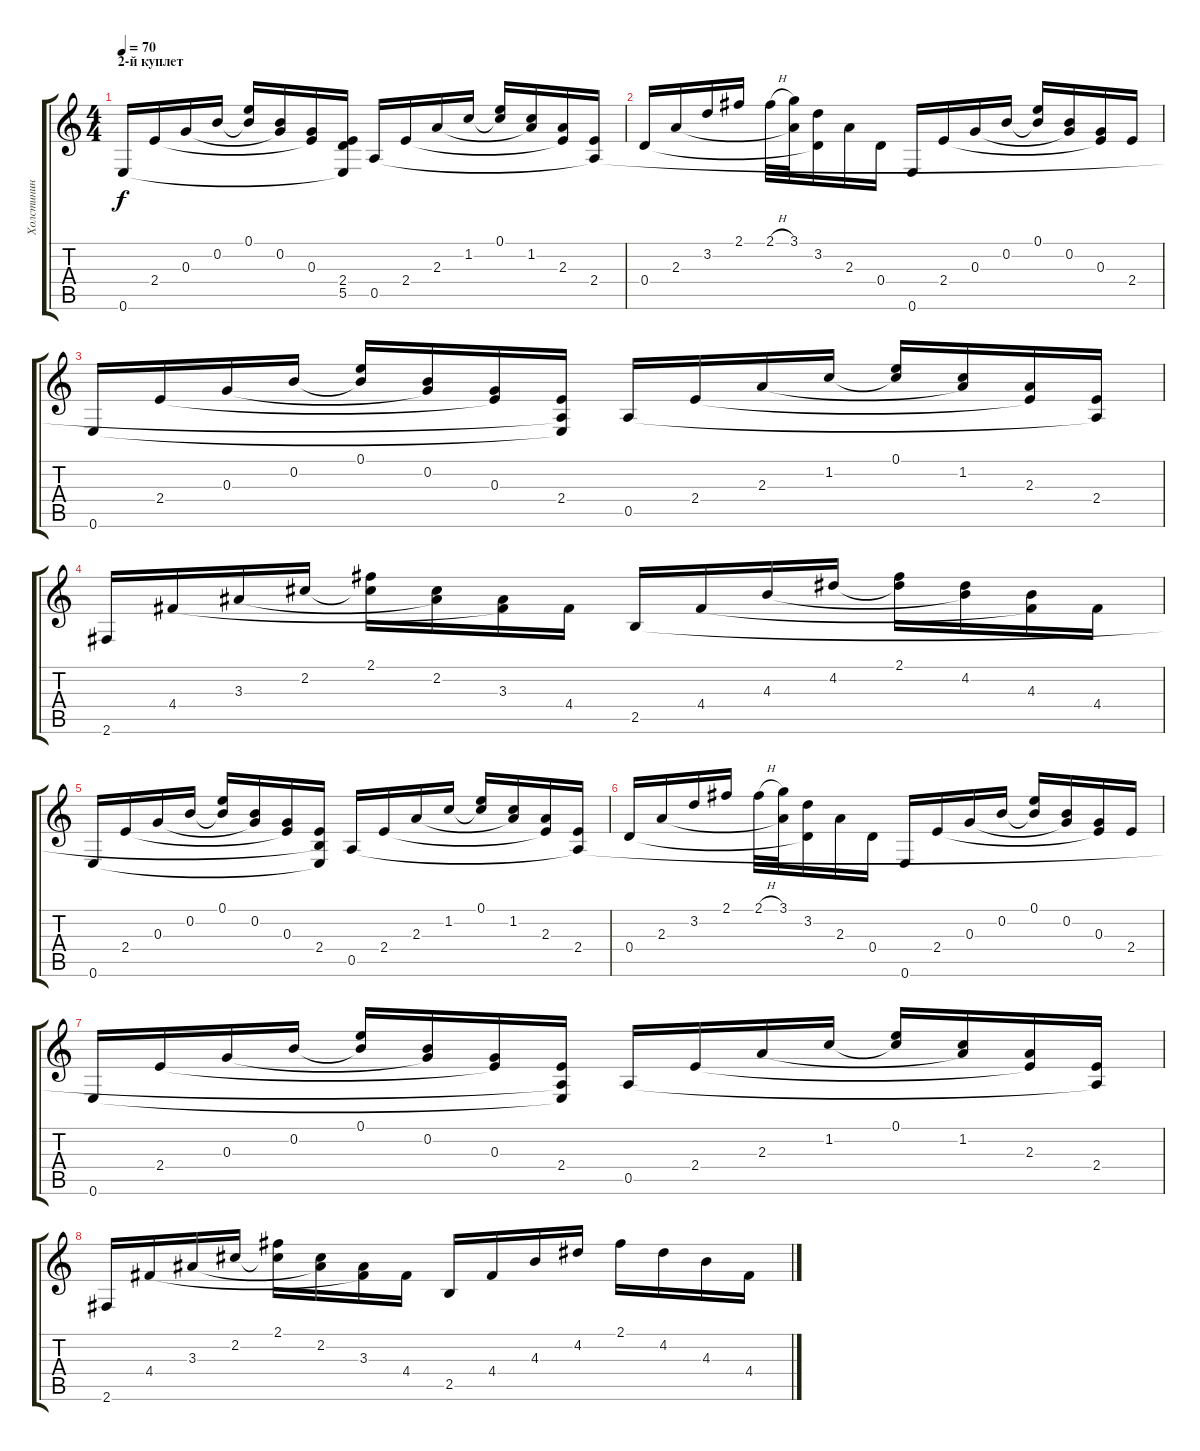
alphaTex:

\track ("Холстинин" "Холстинин") {instrument acousticguitarsteel}
\staff {score tabs}
\tuning (E4 B3 G3 D3 A2 E2) {hide}
\ts (4 4)
\section ("" "2-й куплет")
\tempo 70
\clef g2
\ks c
0.6.16{dy f} 2.4.16 0.3.16 0.2.16 (0.1 0.2{t}).16 (0.2 0.3{t}).16 (0.3 2.4{t}).16 (2.4 5.5{t} 0.6{t}).16 0.5.16 2.4.16 2.3.16 1.2.16 (0.1 1.2{t}).16 (1.2 2.3{t}).16 (2.3 2.4{t}).16 (2.4 0.5{t}).16 |
0.4.16 2.3.16 3.2.16 2.1.16 2.1{h}.32 (3.1 2.3{t}).32 (3.2 0.4{t}).16 2.3.16 0.4.16 0.6.16 2.4.16 0.3.16 0.2.16 (0.1 0.2{t}).16 (0.2 0.3{t}).16 (0.3 2.4{t}).16 2.4.16 |
0.6.16 2.4.16 0.3.16 0.2.16 (0.1 0.2{t}).16 (0.2 0.3{t}).16 (0.3 2.4{t}).16 (2.4 0.5{t} 0.6{t}).16 0.5.16 2.4.16 2.3.16 1.2.16 (0.1 1.2{t}).16 (1.2 2.3{t}).16 (2.3 2.4{t}).16 (2.4 0.5{t}).16 |
2.6.16 4.4.16 3.3.16 2.2.16 (2.1 2.2{t}).16 (2.2 3.3{t}).16 (3.3 4.4{t}).16 4.4.16 2.5.16 4.4.16 4.3.16 4.2.16 (2.1 4.2{t}).16 (4.2 4.3{t}).16 (4.3 4.4{t}).16 4.4.16 |
0.6.16 2.4.16 0.3.16 0.2.16 (0.1 0.2{t}).16 (0.2 0.3{t}).16 (0.3 2.4{t}).16 (2.4 2.5{t} 0.6{t}).16 0.5.16 2.4.16 2.3.16 1.2.16 (0.1 1.2{t}).16 (1.2 2.3{t}).16 (2.3 2.4{t}).16 (2.4 0.5{t}).16 |
0.4.16 2.3.16 3.2.16 2.1.16 2.1{h}.32 (3.1 2.3{t}).32 (3.2 0.4{t}).16 2.3.16 0.4.16 0.6.16 2.4.16 0.3.16 0.2.16 (0.1 0.2{t}).16 (0.2 0.3{t}).16 (0.3 2.4{t}).16 2.4.16 |
0.6.16 2.4.16 0.3.16 0.2.16 (0.1 0.2{t}).16 (0.2 0.3{t}).16 (0.3 2.4{t}).16 (2.4 0.5{t} 0.6{t}).16 0.5.16 2.4.16 2.3.16 1.2.16 (0.1 1.2{t}).16 (1.2 2.3{t}).16 (2.3 2.4{t}).16 (2.4 0.5{t}).16 |
2.6.16 4.4.16 3.3.16 2.2.16 (2.1 2.2{t}).16 (2.2 3.3{t}).16 (3.3 4.4{t}).16 4.4.16 2.5.16 4.4.16 4.3.16 4.2.16 2.1.16 4.2.16 4.3.16 4.4.16
